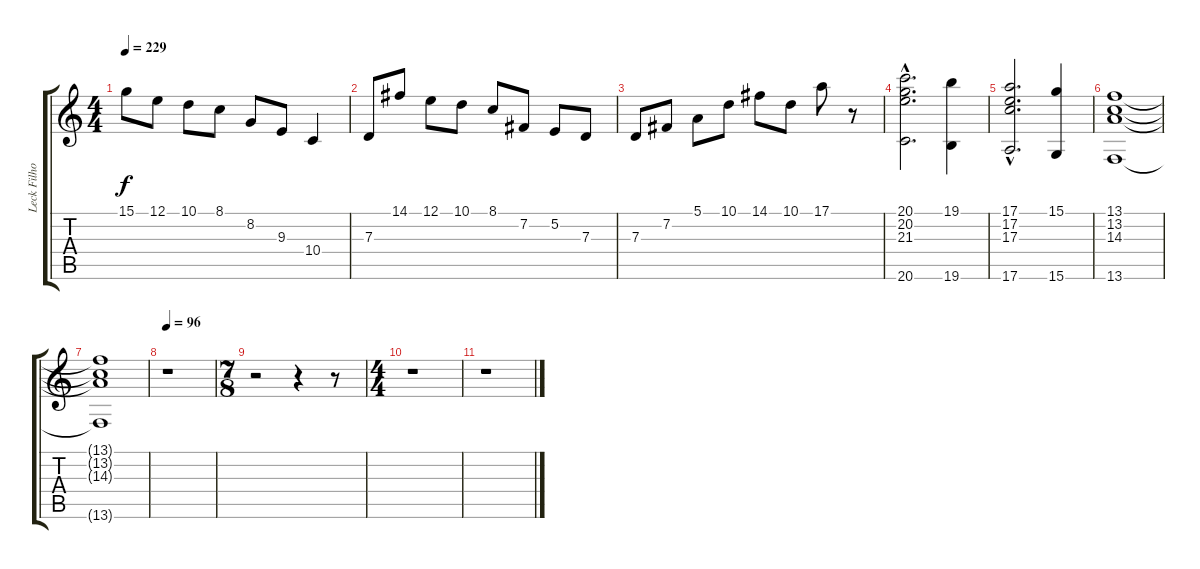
\track ("Leck Filho" "Leck Filho") {instrument rockorgan}
\staff {score tabs}
\tuning (E4 B3 G3 D3 A2 E2) {hide}
\ts (4 4)
\tempo 229
\clef g2
\ks c
15.1.8{dy f} 12.1.8 10.1.8 8.1.8 8.2.8 9.3.8 10.4.4 |
7.3.8 14.1.8 12.1.8 10.1.8 8.1.8 7.2.8 5.2.8 7.3.8 |
7.3.8 7.2.8 5.1.8 10.1.8 14.1.8 10.1.8 17.1.8 r.8 |
(20.1{hac} 20.2{hac} 21.3{hac} 20.6{hac}).2{d} (19.1 19.6).4 |
(17.1{hac} 17.2{hac} 17.3{hac} 17.6{hac}).2{d} (15.1 15.6).4 |
(13.1 13.2 14.3 13.6).1 |
(13.1{t} 13.2{t} 14.3{t} 13.6{t}).1 |
\tempo 96
r.1 |
\ts (7 8)
r.2 r.4 r.8 |
\ts (4 4)
r.1 |
r.1
